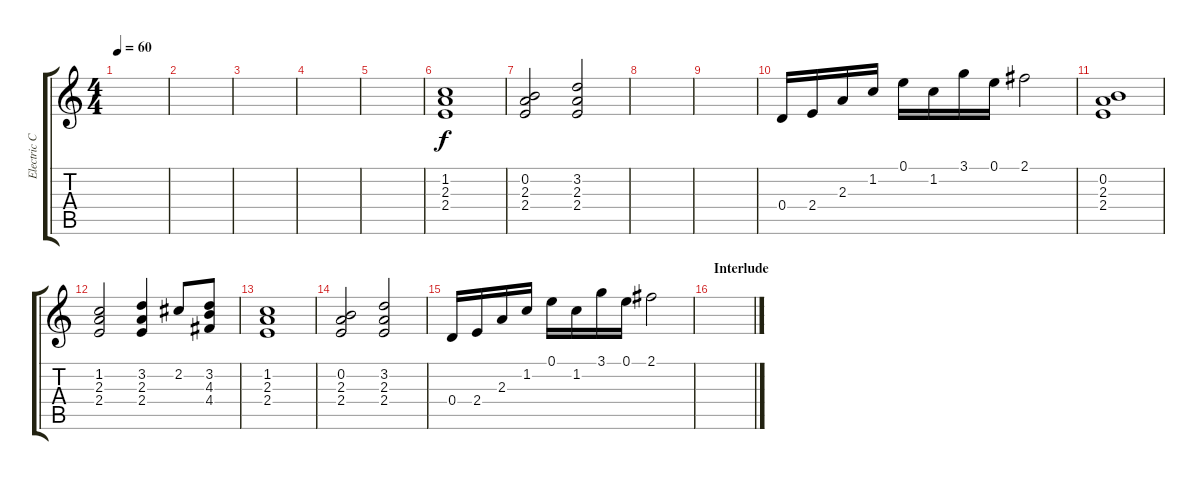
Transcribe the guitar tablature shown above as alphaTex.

\track ("Electric Clean" "Electric C") {instrument electricguitarclean}
\staff {score tabs}
\tuning (E4 B3 G3 D3 A2 E2) {hide}
\ts (4 4)
\tempo 60
\clef g2
\ks c
|
|
|
|
|
(1.2 2.3 2.4).1 |
(0.2 2.3 2.4).2 (3.2 2.3 2.4).2 |
|
|
0.4.16 2.4.16 2.3.16 1.2.16 0.1.16 1.2.16 3.1.16 0.1.16 2.1.2 |
(0.2 2.3 2.4).1 |
(1.2 2.3 2.4).2 (3.2 2.3 2.4).4 2.2.8 (3.2 4.3 4.4).8 |
(1.2 2.3 2.4).1 |
(0.2 2.3 2.4).2 (3.2 2.3 2.4).2 |
0.4.16 2.4.16 2.3.16 1.2.16 0.1.16 1.2.16 3.1.16 0.1.16 2.1.2 |
\section ("" "Interlude")
